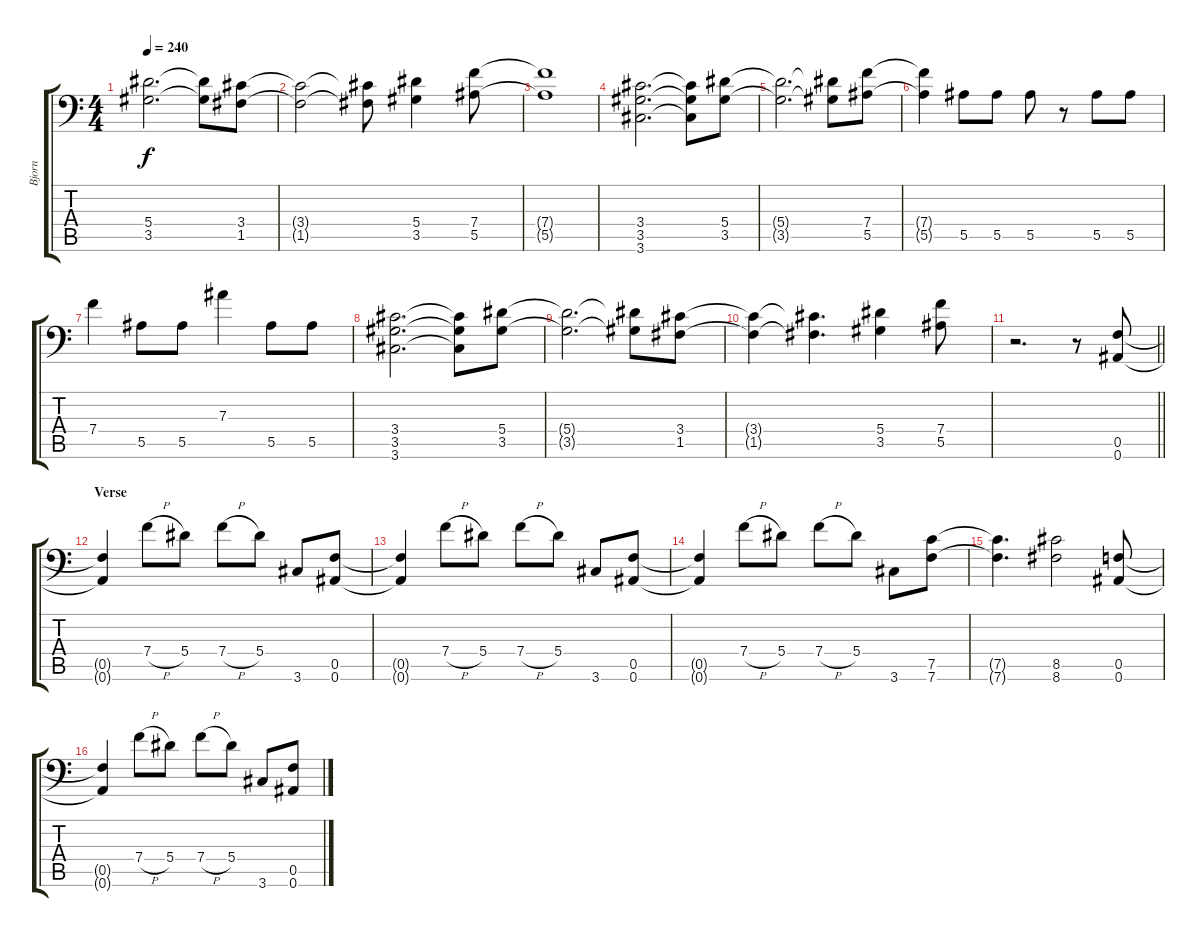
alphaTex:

\track ("Bjorn" "Bjorn") {instrument distortionguitar}
\staff {score tabs}
\tuning (C4 G3 Eb3 Bb2 F2 Bb1) {hide}
\ts (4 4)
\tempo 240
\clef f4
\ks c
(5.4{t} 3.5{t}).2{d dy f} (5.4{t} 3.5{t}).8 (3.4 1.5).8 |
(3.4{t} 1.5{t}).2 (3.4{t} 1.5{t}).8 (5.4 3.5).4 (7.4 5.5).8 |
(7.4{t} 5.5{t}).1 |
(3.4 3.5 3.6).2{d} (3.4{t} 3.5{t} 3.6{t}).8 (5.4 3.5).8 |
(5.4{t} 3.5{t}).2{d} (5.4{t} 3.5{t}).8 (7.4 5.5).8 |
(7.4{t} 5.5{t}).4 5.5.8 5.5.8 5.5.8 r.8 5.5.8 5.5.8 |
7.4.4 5.5.8 5.5.8 7.3.4 5.5.8 5.5.8 |
(3.4 3.5 3.6).2{d} (3.4{t} 3.5{t} 3.6{t}).8 (5.4 3.5).8 |
(5.4{t} 3.5{t}).2{d} (5.4{t} 3.5{t}).8 (3.4 1.5).8 |
(3.4{t} 1.5{t}).4 (3.4{t} 1.5{t}).4{d} (5.4 3.5).4 (7.4 5.5).8 |
\barLineRight lightlight
r.2{d} r.8 (0.5 0.6).8 |
\section ("" "Verse")
(0.5{t} 0.6{t}).4 7.4{h}.8 5.4.8 7.4{h}.8 5.4.8 3.6.8 (0.5 0.6).8 |
(0.5{t} 0.6{t}).4 7.4{h}.8 5.4.8 7.4{h}.8 5.4.8 3.6.8 (0.5 0.6).8 |
(0.5{t} 0.6{t}).4 7.4{h}.8 5.4.8 7.4{h}.8 5.4.8 3.6.8 (7.5 7.6).8 |
(7.5{t} 7.6{t}).4{d} (8.5 8.6).2 (0.5 0.6).8 |
(0.5{t} 0.6{t}).4 7.4{h}.8 5.4.8 7.4{h}.8 5.4.8 3.6.8 (0.5 0.6).8
